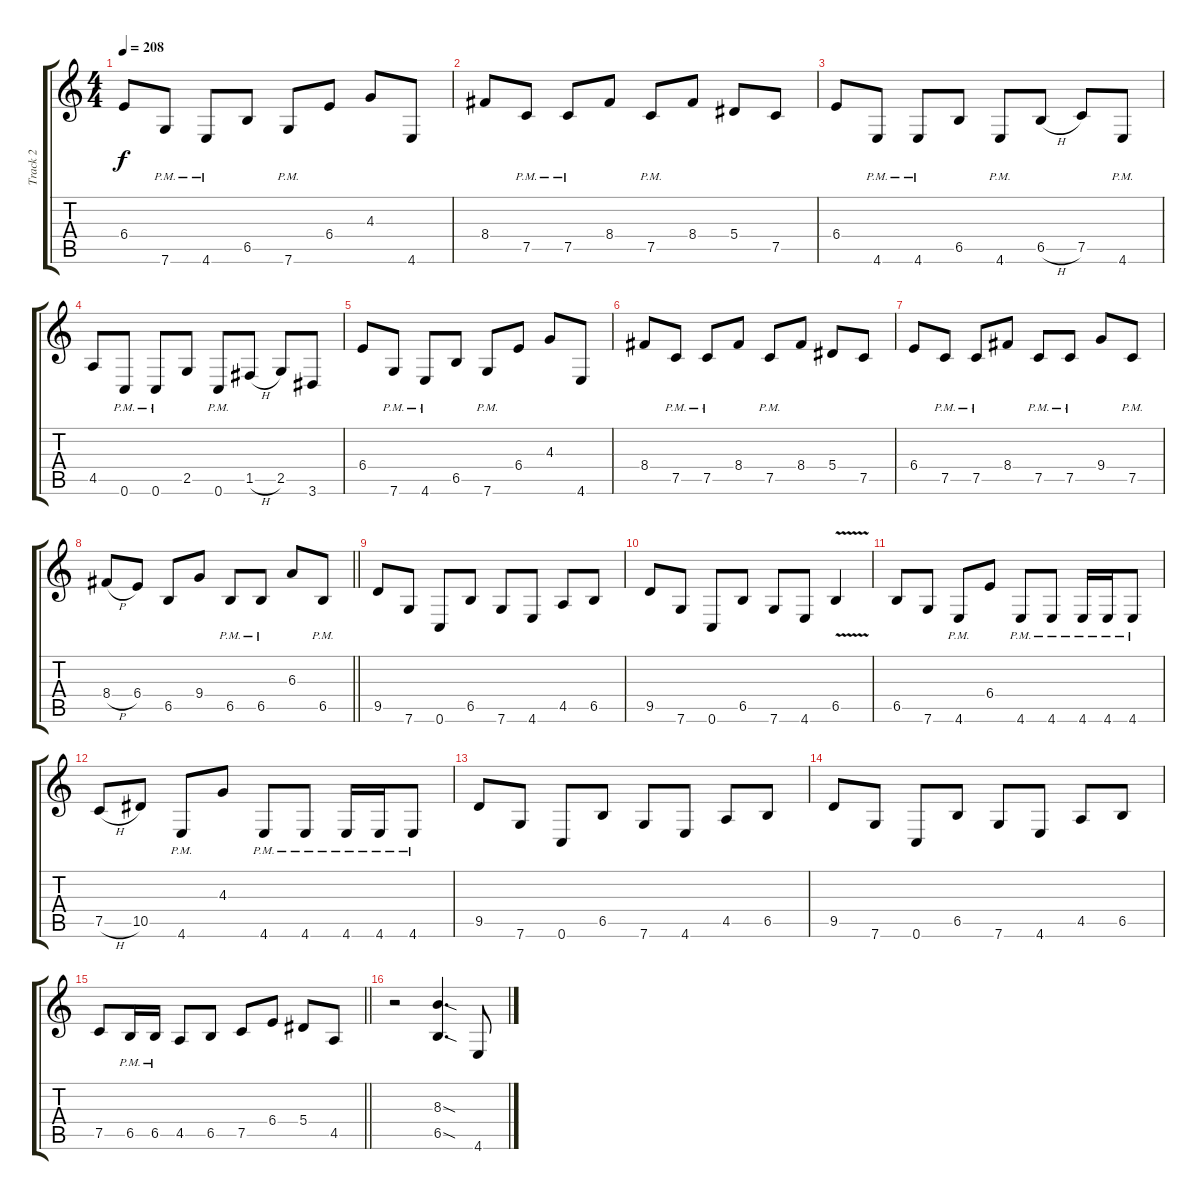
\track ("Track 2" "Track 2") {instrument distortionguitar}
\staff {score tabs}
\tuning (C4 G3 Eb3 Bb2 F2 C2) {hide}
\ts (4 4)
\tempo 208
\clef g2
\ks c
6.4.8{dy f} 7.6{pm}.8 4.6{pm}.8 6.5.8 7.6{pm}.8 6.4.8 4.3.8 4.6.8 |
8.4.8 7.5{pm}.8 7.5{pm}.8 8.4.8 7.5{pm}.8 8.4.8 5.4.8 7.5.8 |
6.4.8 4.6{pm}.8 4.6{pm}.8 6.5.8 4.6{pm}.8 6.5{h}.8 7.5.8 4.6{pm}.8 |
4.5.8 0.6{pm}.8 0.6{pm}.8 2.5.8 0.6{pm}.8 1.5{h}.8 2.5.8 3.6.8 |
6.4.8 7.6{pm}.8 4.6{pm}.8 6.5.8 7.6{pm}.8 6.4.8 4.3.8 4.6.8 |
8.4.8 7.5{pm}.8 7.5{pm}.8 8.4.8 7.5{pm}.8 8.4.8 5.4.8 7.5.8 |
6.4.8 7.5{pm}.8 7.5{pm}.8 8.4.8 7.5{pm}.8 7.5{pm}.8 9.4.8 7.5{pm}.8 |
\barLineRight lightlight
8.4{h}.8 6.4.8 6.5.8 9.4.8 6.5{pm}.8 6.5{pm}.8 6.3.8 6.5{pm}.8 |
9.5.8 7.6.8 0.6.8 6.5.8 7.6.8 4.6.8 4.5.8 6.5.8 |
9.5.8 7.6.8 0.6.8 6.5.8 7.6.8 4.6.8 6.5{v}.4 |
6.5.8 7.6.8 4.6{pm}.8 6.4.8 4.6{pm}.8 4.6{pm}.8 4.6{pm}.16 4.6{pm}.16 4.6{pm}.8 |
7.5{h}.8 10.5.8 4.6{pm}.8 4.3.8 4.6{pm}.8 4.6{pm}.8 4.6{pm}.16 4.6{pm}.16 4.6{pm}.8 |
9.5.8 7.6.8 0.6.8 6.5.8 7.6.8 4.6.8 4.5.8 6.5.8 |
9.5.8 7.6.8 0.6.8 6.5.8 7.6.8 4.6.8 4.5.8 6.5.8 |
\barLineRight lightlight
7.5.8 6.5{pm}.16 6.5{pm}.16 4.5.8 6.5.8 7.5.8 6.4.8 5.4.8 4.5.8 |
r.2 (8.3{sod} 6.5{sod}).4{d} 4.6.8
